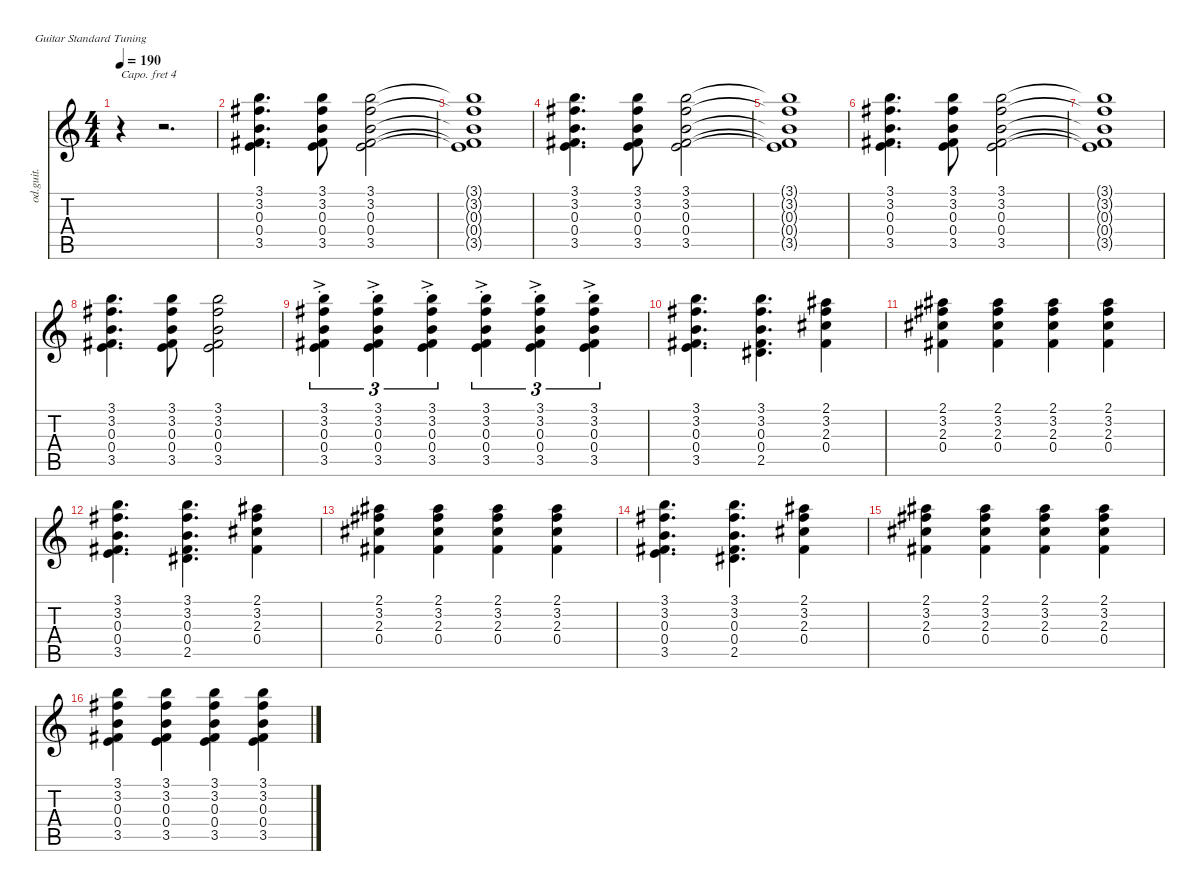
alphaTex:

\defaultSystemsLayout 4
\hideDynamics
\bracketExtendMode nobrackets
\track ("Left Guitar" "od.guit.") {instrument overdrivenguitar}
\staff {score tabs}
\capo 4
\tuning (E4 B3 G3 D3 A2 E2)
\ts (4 4)
\beaming (8 2 2 2 2)
\tempo 190
\clef g2
\ks c
r.4{dy mp instrument overdrivenguitar} r.2{d} |
(3.1 3.2{acc #} 0.3 0.4{acc #} 3.5).4{d} (3.1 3.2{acc #} 0.3 0.4{acc #} 3.5).8 (3.1 3.2{acc #} 0.3 0.4{acc #} 3.5).2 |
(3.1{t} 3.2{t acc #} 0.3{t} 0.4{t acc #} 3.5{t}).1 |
(3.1 3.2{acc #} 0.3 0.4{acc #} 3.5).4{d} (3.1 3.2{acc #} 0.3 0.4{acc #} 3.5).8 (3.1 3.2{acc #} 0.3 0.4{acc #} 3.5).2 |
(3.1{t} 3.2{t acc #} 0.3{t} 0.4{t acc #} 3.5{t}).1 |
(3.1 3.2{acc #} 0.3 0.4{acc #} 3.5).4{d} (3.1 3.2{acc #} 0.3 0.4{acc #} 3.5).8 (3.1 3.2{acc #} 0.3 0.4{acc #} 3.5).2 |
(3.1{t} 3.2{t acc #} 0.3{t} 0.4{t acc #} 3.5{t}).1 |
(3.1 3.2{acc #} 0.3 0.4{acc #} 3.5).4{d} (3.1 3.2{acc #} 0.3 0.4{acc #} 3.5).8 (3.1 3.2{acc #} 0.3 0.4{acc #} 3.5).2 |
(3.1{ac st} 3.2{ac st acc #} 0.3{ac st} 0.4{ac st acc #} 3.5{ac st}).4{tu (3 2) dy pp} (3.1{ac st} 3.2{ac st acc #} 0.3{ac st} 0.4{ac st acc #} 3.5{ac st}).4{tu (3 2)} (3.1{ac st} 3.2{ac st acc #} 0.3{ac st} 0.4{ac st acc #} 3.5{ac st}).4{tu (3 2)} (3.1{ac st} 3.2{ac st acc #} 0.3{ac st} 0.4{ac st acc #} 3.5{ac st}).4{tu (3 2)} (3.1{ac st} 3.2{ac st acc #} 0.3{ac st} 0.4{ac st acc #} 3.5{ac st}).4{tu (3 2)} (3.1{ac st} 3.2{acc #} 0.3{ac st} 0.4{ac st acc #} 3.5{ac st}).4{tu (3 2) dy mp} |
(3.1 3.2{acc #} 0.3 0.4{acc #} 3.5).4{d dy mf} (3.1 3.2{acc #} 0.3 0.4{acc #} 2.5{acc #}).4{d} (2.1{acc #} 3.2{acc #} 2.3{acc #} 0.4{acc #}).4 |
(2.1{acc #} 3.2{acc #} 2.3{acc #} 0.4{acc #}).4 (2.1{acc #} 3.2{acc #} 2.3{acc #} 0.4{acc #}).4 (2.1{acc #} 3.2{acc #} 2.3{acc #} 0.4{acc #}).4 (2.1{acc #} 3.2{acc #} 2.3{acc #} 0.4{acc #}).4 |
(3.1 3.2{acc #} 0.3 0.4{acc #} 3.5).4{d} (3.1 3.2{acc #} 0.3 0.4{acc #} 2.5{acc #}).4{d} (2.1{acc #} 3.2{acc #} 2.3{acc #} 0.4{acc #}).4 |
(2.1{acc #} 3.2{acc #} 2.3{acc #} 0.4{acc #}).4 (2.1{acc #} 3.2{acc #} 2.3{acc #} 0.4{acc #}).4 (2.1{acc #} 3.2{acc #} 2.3{acc #} 0.4{acc #}).4 (2.1{acc #} 3.2{acc #} 2.3{acc #} 0.4{acc #}).4 |
(3.1 3.2{acc #} 0.3 0.4{acc #} 3.5).4{d} (3.1 3.2{acc #} 0.3 0.4{acc #} 2.5{acc #}).4{d} (2.1{acc #} 3.2{acc #} 2.3{acc #} 0.4{acc #}).4 |
(2.1{acc #} 3.2{acc #} 2.3{acc #} 0.4{acc #}).4 (2.1{acc #} 3.2{acc #} 2.3{acc #} 0.4{acc #}).4 (2.1{acc #} 3.2{acc #} 2.3{acc #} 0.4{acc #}).4 (2.1{acc #} 3.2{acc #} 2.3{acc #} 0.4{acc #}).4 |
(3.1 3.2{acc #} 0.3 0.4{acc #} 3.5).4 (3.1 3.2{acc #} 0.3 0.4{acc #} 3.5).4 (3.1 3.2{acc #} 0.3 0.4{acc #} 3.5).4 (3.1 3.2{acc #} 0.3 0.4{acc #} 3.5).4
